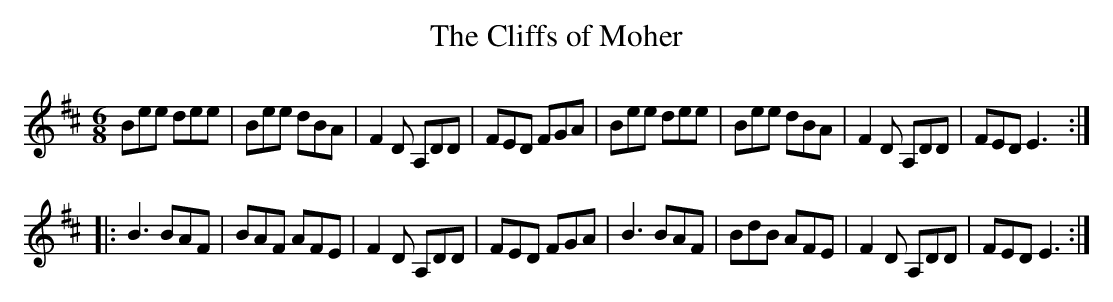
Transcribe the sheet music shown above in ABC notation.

X:1
T:Cliffs of Moher, The
M:6/8
K:Edor
Bee dee|Bee dBA|F2D A,DD|FED FGA|Bee dee|Bee dBA|F2D A,DD|FED E3:|
|:B3 BAF|BAF AFE|F2D A,DD|FED FGA|B3 BAF|BdB AFE|F2D A,DD|FED E3:|
